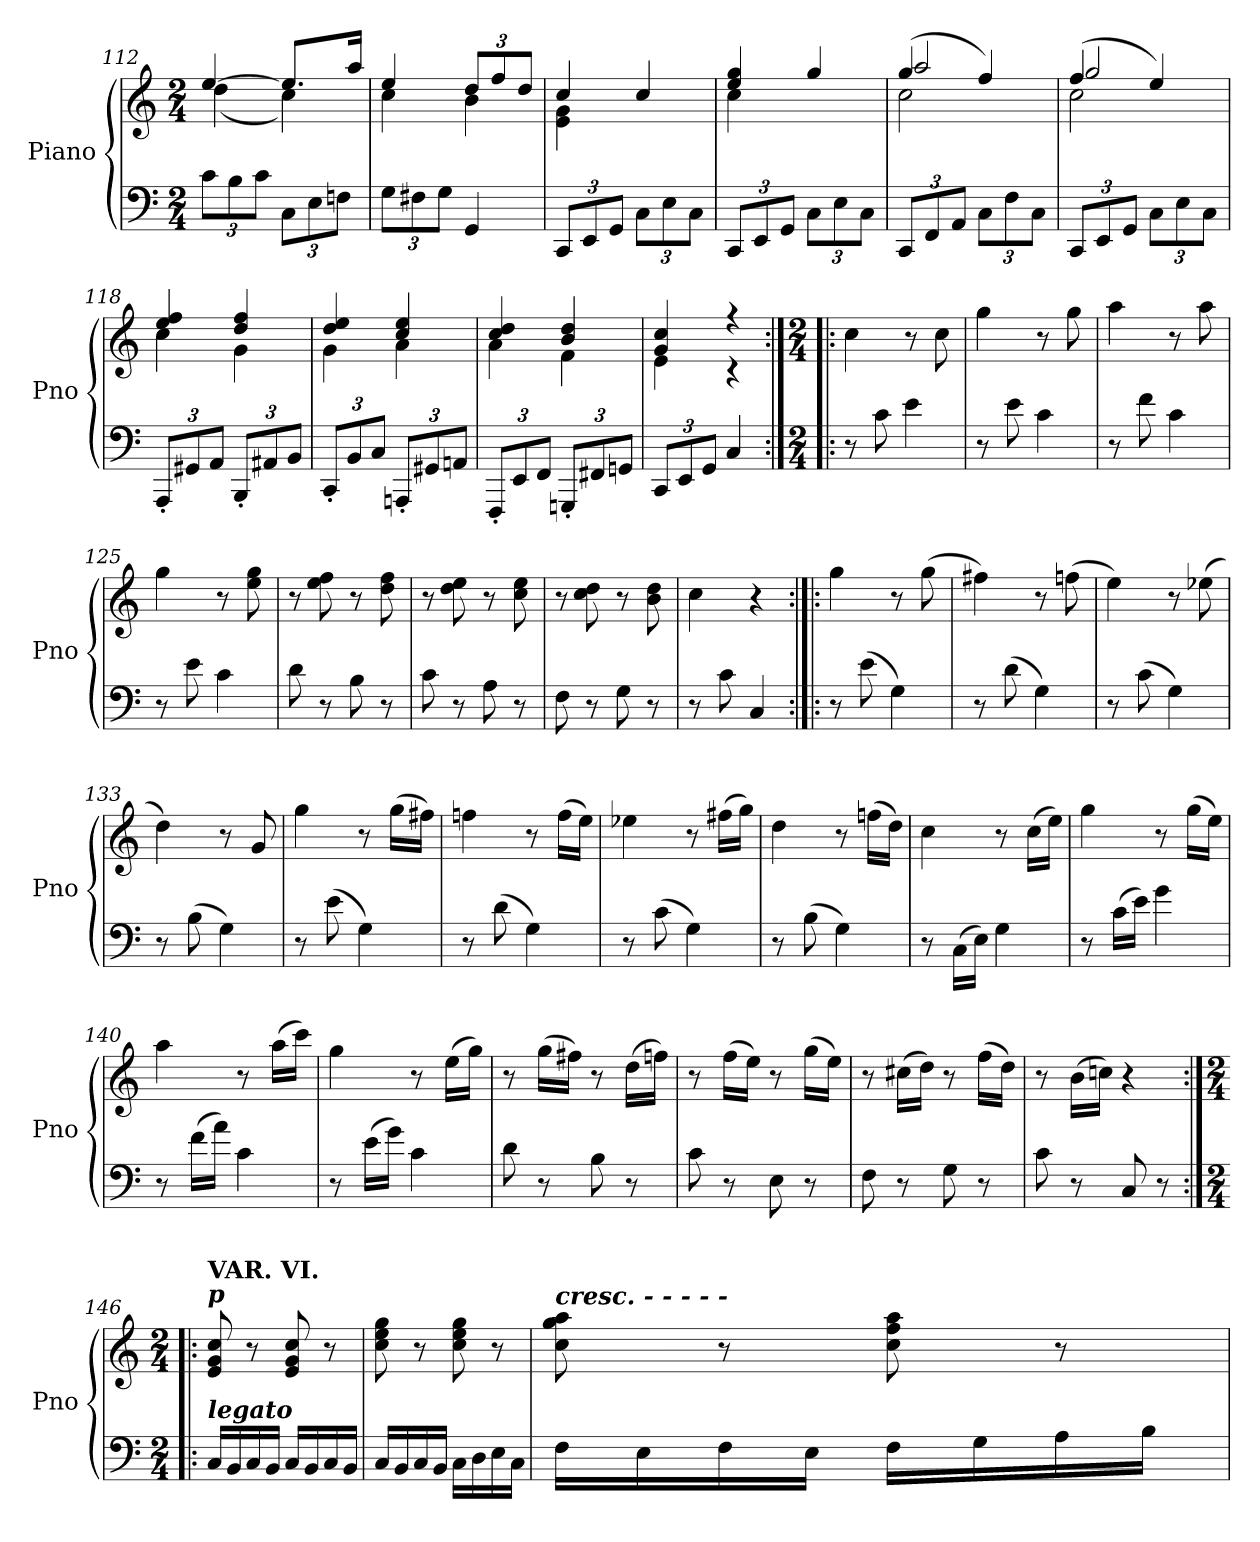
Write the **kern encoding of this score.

**kern	**kern
*part2	*part1
*staff2	*staff1
*I"Piano	*I"Piano
*I'Pno	*I'Pno
*clefF4	*clefG2
*k[]	*k[]
*M2/4	*M2/4
*Xbrackettup	*
=112	=112
*	*^
12c\L	[4ee/	(4dd\
12B\	.	.
12c\J	.	.
12C\L	8.ee/L]	4cc\)
12E\	.	.
12Fn\J	.	.
.	16aa/Jk	.
=113	=113	=113
12G\L	4ee/	4cc\
12F#X\	.	.
12G\J	.	.
*	*Xbrackettup	*
4GG/	12dd/L	4b\
.	12ff/	.
.	12dd/J	.
=114	=114	=114
12CC/L	4cc/	4e\ 4g\
12EE/	.	.
12GG/J	.	.
12C\L	4cc/	4ryy
12E\	.	.
12C\J	.	.
=115	=115	=115
12CC/L	4ee/ 4gg/	4cc\
12EE/	.	.
12GG/J	.	.
12C\L	4gg/	4ryy
12E\	.	.
12C\J	.	.
!!LO:LB:g=z
=116	=116	=116
*	*	*^
12CC/L	(>4gg/	2cc\	2aa/
12FF/	.	.	.
12AA/J	.	.	.
12C\L	4ff/)	.	.
12F\	.	.	.
12C\J	.	.	.
=117	=117	=117	=117
12CC/L	(>4ff/	2cc\	2gg/
12EE/	.	.	.
12GG/J	.	.	.
12C\L	4ee/)	.	.
12E\	.	.	.
12C\J	.	.	.
*	*	*v	*v
=118	=118	=118
12AAA'/L	4ee/ 4ff/	4cc\
12GG#X/	.	.
12AA/J	.	.
12BBB'/L	4dd/ 4ff/	4g\
12AA#X/	.	.
12BB/J	.	.
=119	=119	=119
12CC'/L	4dd/ 4ee/	4g\
12BB/	.	.
12C/J	.	.
12AAAn'/L	4cc/ 4ee/	4a\
12GG#X/	.	.
12AAn/J	.	.
=120	=120	=120
12FFF'/L	4cc/ 4dd/	4a\
12EE/	.	.
12FF/J	.	.
12GGGn'/L	4b/ 4dd/	4f\
12FF#X/	.	.
12GGn/J	.	.
=121	=121	=121
12CC/L	4g/ 4cc/	4e\
12EE/	.	.
12GG/J	.	.
4C/	4r	4r
*	*v	*v
!!LO:LB:g=z
=122:|!|:	=122:|!|:
*M2/4	*M2/4
*	*^
!	!LO:TX:a:B:t=VAR. V.	!
*	*v	*v
8r	4cc\
8c\	.
4e\	8r
.	8cc\
=123	=123
8r	4gg\
8e\	.
4c\	8r
.	8gg\
=124	=124
8r	4aa\
8f\	.
4c\	8r
.	8aa\
=125	=125
8r	4gg\
8e\	.
4c\	8r
.	8ee\ 8gg\
=126	=126
8d\	8r
8r	8ee\ 8ff\
8B\	8r
8r	8dd\ 8ff\
=127	=127
8c\	8r
8r	8dd\ 8ee\
8A\	8r
8r	8cc\ 8ee\
=128	=128
8F\	8r
8r	8cc\ 8dd\
8G\	8r
8r	8b\ 8dd\
=129	=129
8r	4cc\
8c\	.
4C/	4r
!!LO:LB:g=z
=130:|!|:	=130:|!|:
8r	4gg\
(8e\	.
4G\)	8r
.	(8gg\
=131	=131
8r	4ff#X\)
(8d\	.
4G\)	8r
.	(8ffn\
=132	=132
8r	4ee\)
(8c\	.
4G\)	8r
.	(8ee-X\
=133	=133
8r	4dd\)
(8B\	.
4G\)	8r
.	8g/
=134	=134
8r	4gg\
(8e\	.
4G\)	8r
.	(16gg\LL
.	16ff#X\JJ)
=135	=135
8r	4ffn\
(8d\	.
4G\)	8r
.	(16ff\LL
.	16ee\JJ)
=136	=136
8r	4ee-X\
(8c\	.
4G\)	8r
.	(16ff#X\LL
.	16gg\JJ)
=137	=137
8r	4dd\
(8B\	.
4G\)	8r
.	(16ffn\LL
.	16dd\JJ)
=138	=138
8r	4cc\
(>16C\LL	.
16E\JJ)	.
4G\	8r
.	(16cc\LL
.	16ee\JJ)
!!LO:PB:g=z
=139	=139
8r	4gg\
(16c\LL	.
16e\JJ)	.
4g\	8r
.	(16gg\LL
.	16ee\JJ)
=140	=140
8r	4aa\
(16f\LL	.
16a\JJ)	.
4c\	8r
.	(16aa\LL
.	16ccc\JJ)
=141	=141
8r	4gg\
(16e\LL	.
16g\JJ)	.
4c\	8r
.	(16ee\LL
.	16gg\JJ)
=142	=142
8d\	8r
8r	(16gg\LL
.	16ff#X\JJ)
8B\	8r
8r	(16dd\LL
.	16ffn\JJ)
=143	=143
8c\	8r
8r	(16ff\LL
.	16ee\JJ)
8E\	8r
8r	(16gg\LL
.	16ee\JJ)
=144	=144
8F\	8r
8r	(16cc#X\LL
.	16dd\JJ)
8G\	8r
8r	(16ff\LL
.	16dd\JJ)
=145	=145
8c\	8r
8r	(16b\LL
.	16ccn\JJ)
8C/	4r
8r	.
!!LO:LB:g=z
=146:|!|:	=146:|!|:
*M2/4	*M2/4
!	!LO:TX:a:Bi:t=p
!	!LO:TX:a:B:t=VAR. VI.
!LO:TX:a:Bi:t=legato	!
16C/LL	8e/ 8g/ 8cc/
16BB/	.
16C/	8r
16BB/JJ	.
16C/LL	8e/ 8g/ 8cc/
16BB/	.
16C/	8r
16BB/JJ	.
=147	=147
16C/LL	8cc\ 8ee\ 8gg\
16BB/	.
16C/	8r
16BB/JJ	.
16C\LL	8cc\ 8ee\ 8gg\
16D\	.
16E\	8r
16C\JJ	.
=148	=148
!	!LO:TX:a:Bi:t=cresc.     -                  -                         -                     -                       -
16F\LL	8cc\ 8gg\ 8aa\
16E\	.
16F\	8r
16E\JJ	.
16F\LL	8cc\ 8ff\ 8aa\
16G\	.
16A\	8r
16B\JJ	.
=	=
*-	*-
